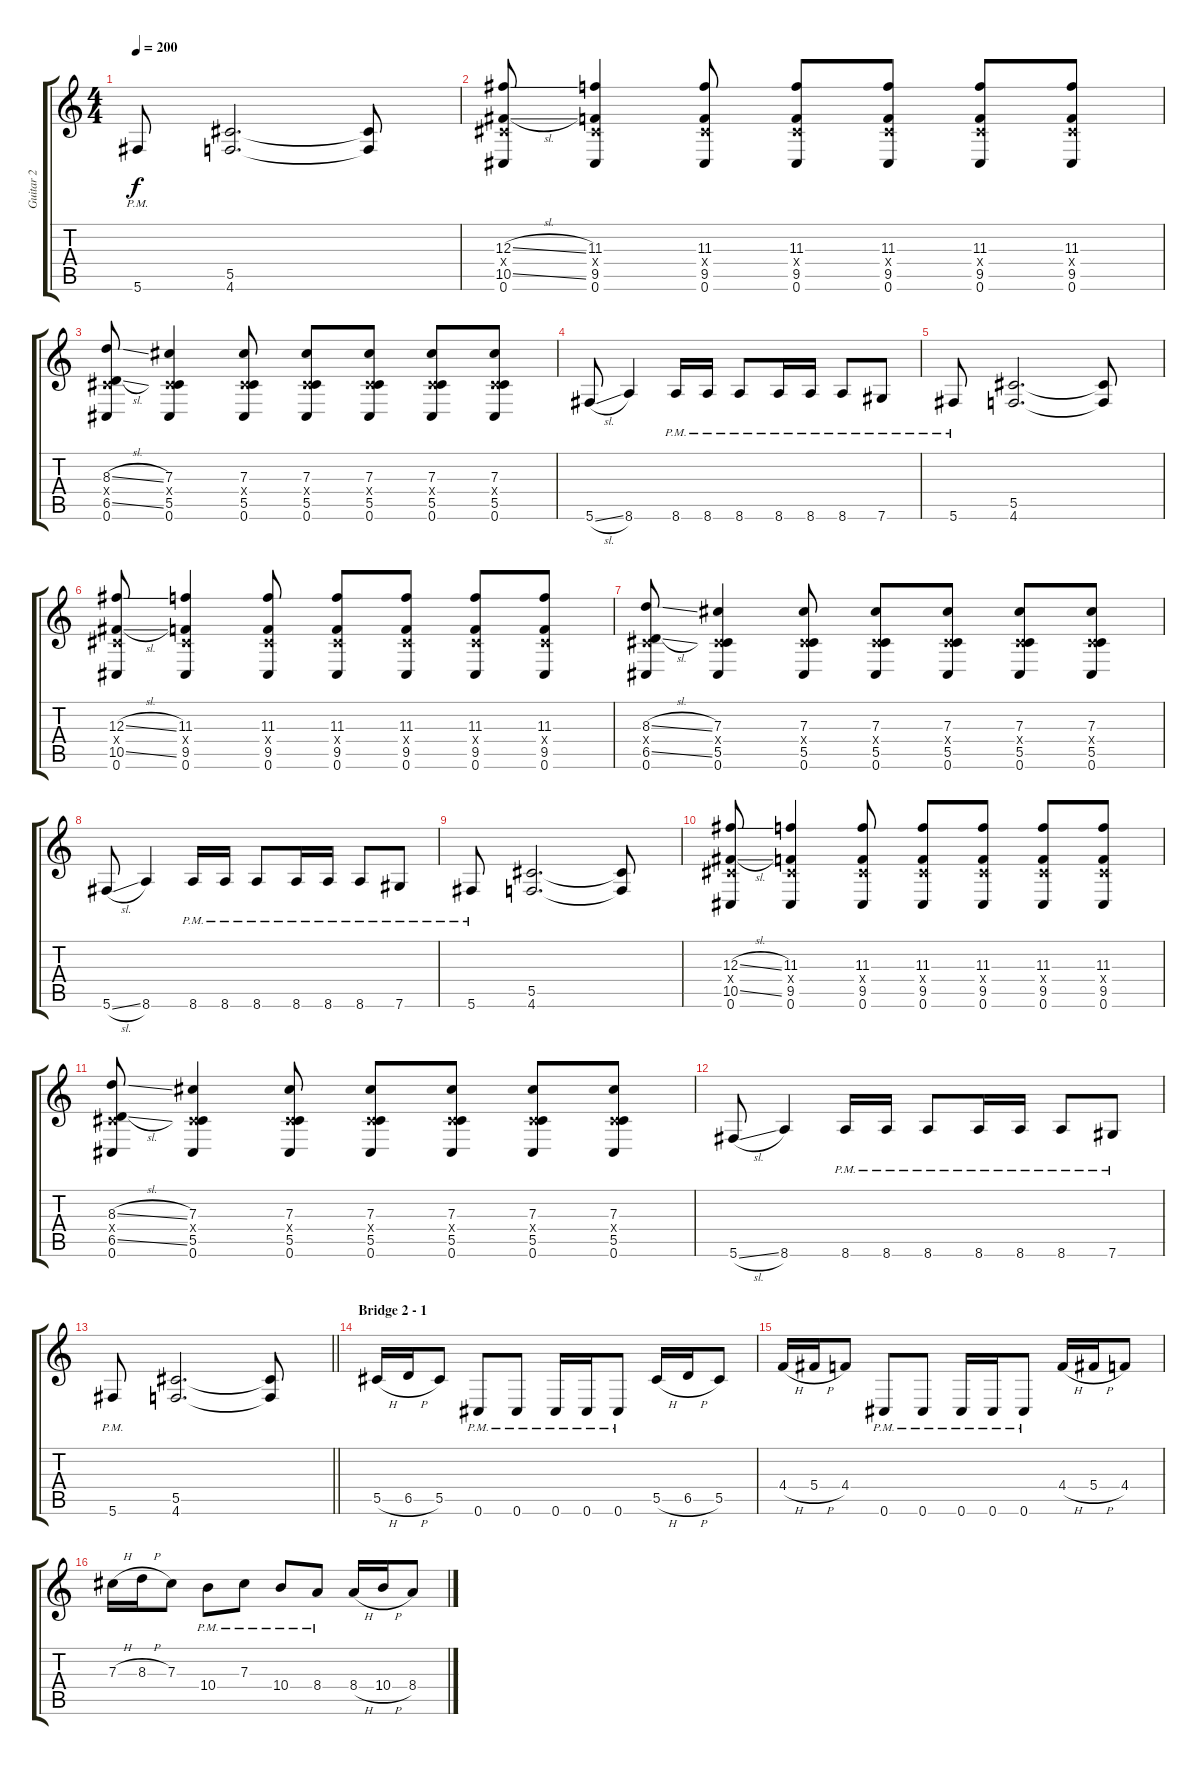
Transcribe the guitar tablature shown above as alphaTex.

\track ("Guitar 2" "Guitar 2") {instrument distortionguitar}
\staff {score tabs}
\tuning (Eb4 Bb3 Gb3 Db3 Ab2 Db2) {hide}
\ts (4 4)
\tempo 200
\clef g2
\ks c
5.6{pm}.8{dy f} (5.5 4.6).2{d} (5.5{t} 4.6{t}).8 |
(12.3{sl} 0.4{x} 10.5{sl} 0.6).8 (11.3 0.4{x} 9.5 0.6).4 (11.3 0.4{x} 9.5 0.6).8 (11.3 0.4{x} 9.5 0.6).8 (11.3 0.4{x} 9.5 0.6).8 (11.3 0.4{x} 9.5 0.6).8 (11.3 0.4{x} 9.5 0.6).8 |
(8.3{sl} 0.4{x} 6.5{sl} 0.6).8 (7.3 0.4{x} 5.5 0.6).4 (7.3 0.4{x} 5.5 0.6).8 (7.3 0.4{x} 5.5 0.6).8 (7.3 0.4{x} 5.5 0.6).8 (7.3 0.4{x} 5.5 0.6).8 (7.3 0.4{x} 5.5 0.6).8 |
5.6{sl}.8 8.6.4 8.6{pm}.16 8.6{pm}.16 8.6{pm}.8 8.6{pm}.16 8.6{pm}.16 8.6{pm}.8 7.6{pm}.8 |
5.6{pm}.8 (5.5 4.6).2{d} (5.5{t} 4.6{t}).8 |
(12.3{sl} 0.4{x} 10.5{sl} 0.6).8 (11.3 0.4{x} 9.5 0.6).4 (11.3 0.4{x} 9.5 0.6).8 (11.3 0.4{x} 9.5 0.6).8 (11.3 0.4{x} 9.5 0.6).8 (11.3 0.4{x} 9.5 0.6).8 (11.3 0.4{x} 9.5 0.6).8 |
(8.3{sl} 0.4{x} 6.5{sl} 0.6).8 (7.3 0.4{x} 5.5 0.6).4 (7.3 0.4{x} 5.5 0.6).8 (7.3 0.4{x} 5.5 0.6).8 (7.3 0.4{x} 5.5 0.6).8 (7.3 0.4{x} 5.5 0.6).8 (7.3 0.4{x} 5.5 0.6).8 |
5.6{sl}.8 8.6.4 8.6{pm}.16 8.6{pm}.16 8.6{pm}.8 8.6{pm}.16 8.6{pm}.16 8.6{pm}.8 7.6{pm}.8 |
5.6{pm}.8 (5.5 4.6).2{d} (5.5{t} 4.6{t}).8 |
(12.3{sl} 0.4{x} 10.5{sl} 0.6).8 (11.3 0.4{x} 9.5 0.6).4 (11.3 0.4{x} 9.5 0.6).8 (11.3 0.4{x} 9.5 0.6).8 (11.3 0.4{x} 9.5 0.6).8 (11.3 0.4{x} 9.5 0.6).8 (11.3 0.4{x} 9.5 0.6).8 |
(8.3{sl} 0.4{x} 6.5{sl} 0.6).8 (7.3 0.4{x} 5.5 0.6).4 (7.3 0.4{x} 5.5 0.6).8 (7.3 0.4{x} 5.5 0.6).8 (7.3 0.4{x} 5.5 0.6).8 (7.3 0.4{x} 5.5 0.6).8 (7.3 0.4{x} 5.5 0.6).8 |
5.6{sl}.8 8.6.4 8.6{pm}.16 8.6{pm}.16 8.6{pm}.8 8.6{pm}.16 8.6{pm}.16 8.6{pm}.8 7.6{pm}.8 |
\barLineRight lightlight
5.6{pm}.8 (5.5 4.6).2{d} (5.5{t} 4.6{t}).8 |
\section ("" "Bridge 2 - 1")
5.5{h}.16 6.5{h}.16 5.5.8 0.6{pm}.8 0.6{pm}.8 0.6{pm}.16 0.6{pm}.16 0.6{pm}.8 5.5{h}.16 6.5{h}.16 5.5.8 |
4.4{h}.16 5.4{h}.16 4.4.8 0.6{pm}.8 0.6{pm}.8 0.6{pm}.16 0.6{pm}.16 0.6{pm}.8 4.4{h}.16 5.4{h}.16 4.4.8 |
7.3{h}.16 8.3{h}.16 7.3.8 10.4{pm}.8 7.3{pm}.8 10.4{pm}.8 8.4{pm}.8 8.4{h}.16 10.4{h}.16 8.4.8
